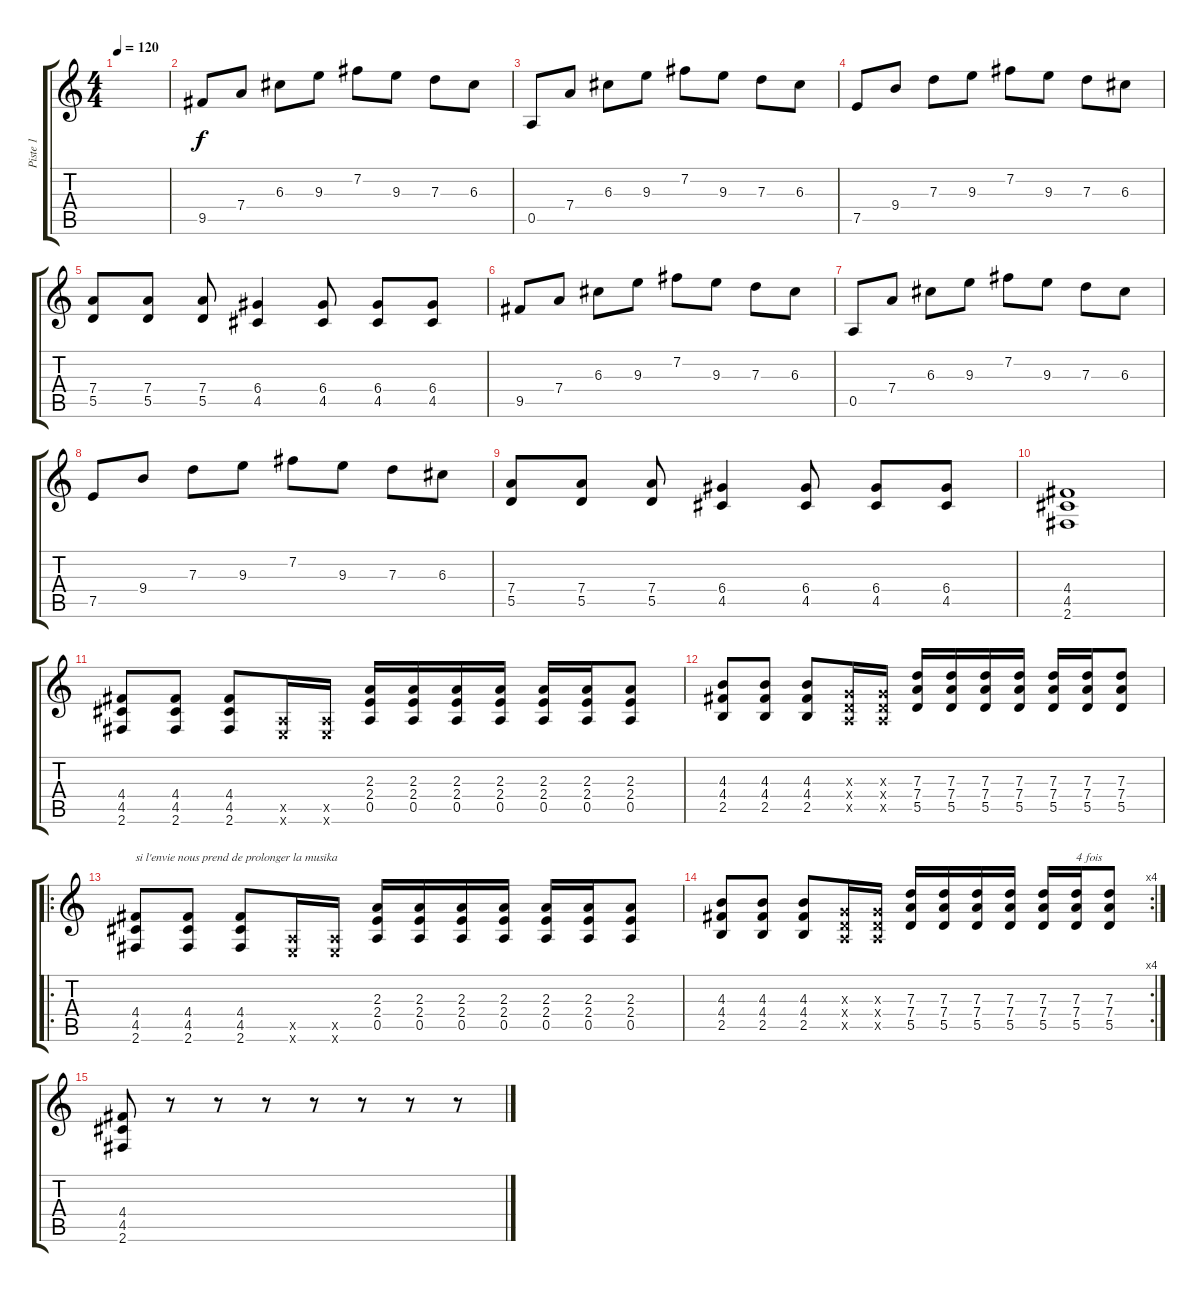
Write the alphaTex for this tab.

\track ("Piste 1" "Piste 1") {instrument electricguitarclean}
\staff {score tabs}
\tuning (E4 B3 G3 D3 A2 E2) {hide}
\ts (4 4)
\tempo 120
\clef g2
\ks c
|
9.5.8{instrument overdrivenguitar} 7.4.8 6.3.8 9.3.8 7.2.8 9.3.8 7.3.8 6.3.8 |
0.5.8 7.4.8 6.3.8 9.3.8 7.2.8 9.3.8 7.3.8 6.3.8 |
7.5.8 9.4.8 7.3.8 9.3.8 7.2.8 9.3.8 7.3.8 6.3.8 |
(7.4 5.5).8 (7.4 5.5).8 (7.4 5.5).8 (6.4 4.5).4 (6.4 4.5).8 (6.4 4.5).8 (6.4 4.5).8 |
9.5.8 7.4.8 6.3.8 9.3.8 7.2.8 9.3.8 7.3.8 6.3.8 |
0.5.8 7.4.8 6.3.8 9.3.8 7.2.8 9.3.8 7.3.8 6.3.8 |
7.5.8 9.4.8 7.3.8 9.3.8 7.2.8 9.3.8 7.3.8 6.3.8 |
(7.4 5.5).8 (7.4 5.5).8 (7.4 5.5).8 (6.4 4.5).4 (6.4 4.5).8 (6.4 4.5).8 (6.4 4.5).8 |
(4.4 4.5 2.6).1{instrument distortionguitar} |
(4.4 4.5 2.6).8{instrument distortionguitar} (4.4 4.5 2.6).8 (4.4 4.5 2.6).8 (0.5{x} 0.6{x}).16 (0.5{x} 0.6{x}).16 (2.3 2.4 0.5).16 (2.3 2.4 0.5).16 (2.3 2.4 0.5).16 (2.3 2.4 0.5).16 (2.3 2.4 0.5).16 (2.3 2.4 0.5).16 (2.3 2.4 0.5).8 |
(4.3 4.4 2.5).8 (4.3 4.4 2.5).8 (4.3 4.4 2.5).8 (0.3{x} 0.4{x} 0.5{x}).16 (0.3{x} 0.4{x} 0.5{x}).16 (7.3 7.4 5.5).16 (7.3 7.4 5.5).16 (7.3 7.4 5.5).16 (7.3 7.4 5.5).16 (7.3 7.4 5.5).16 (7.3 7.4 5.5).16 (7.3 7.4 5.5).8 |
\ro
(4.4 4.5 2.6).8{txt "si l'envie nous prend de prolonger la musika" instrument distortionguitar} (4.4 4.5 2.6).8 (4.4 4.5 2.6).8 (0.5{x} 0.6{x}).16 (0.5{x} 0.6{x}).16 (2.3 2.4 0.5).16 (2.3 2.4 0.5).16 (2.3 2.4 0.5).16 (2.3 2.4 0.5).16 (2.3 2.4 0.5).16 (2.3 2.4 0.5).16 (2.3 2.4 0.5).8 |
\rc 4
(4.3 4.4 2.5).8 (4.3 4.4 2.5).8 (4.3 4.4 2.5).8 (0.3{x} 0.4{x} 0.5{x}).16 (0.3{x} 0.4{x} 0.5{x}).16 (7.3 7.4 5.5).16 (7.3 7.4 5.5).16 (7.3 7.4 5.5).16 (7.3 7.4 5.5).16 (7.3 7.4 5.5).16 (7.3 7.4 5.5).16{txt "4 fois"} (7.3 7.4 5.5).8 |
(4.4 4.5 2.6).8{instrument distortionguitar} r.8 r.8 r.8 r.8 r.8 r.8 r.8
